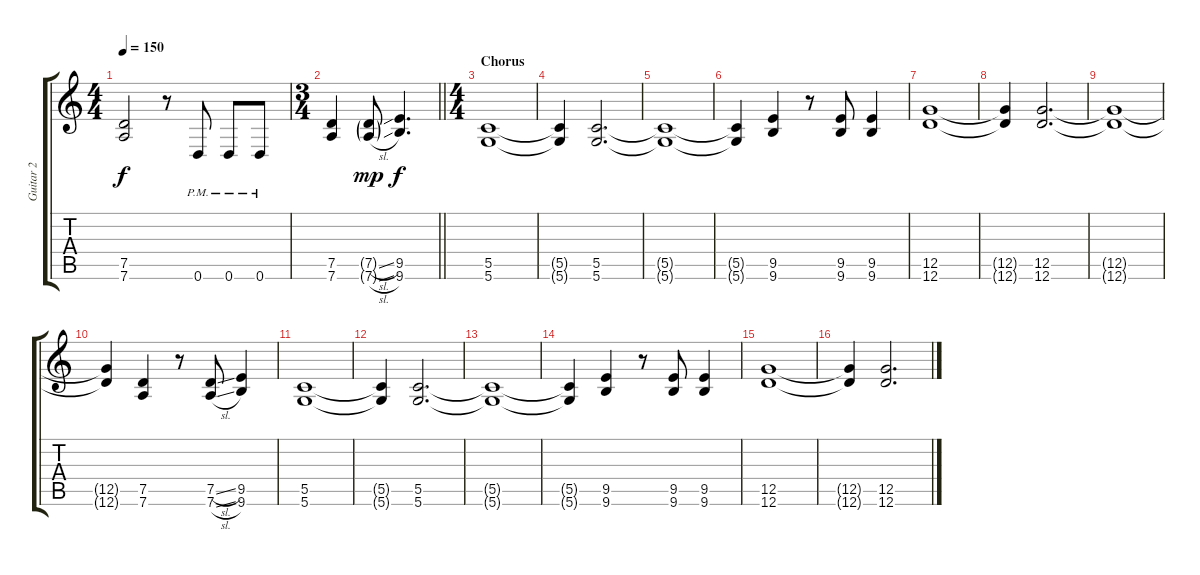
\track ("Guitar 2" "Guitar 2") {instrument distortionguitar}
\staff {score tabs}
\tuning (D4 A3 F3 C3 G2 D2) {hide}
\ts (4 4)
\tempo 150
\clef g2
\ks c
(7.5{t} 7.6{t}).2{dy f} r.8 0.6{pm}.8 0.6{pm}.8 0.6{pm}.8 |
\ts (3 4)
\barLineRight lightlight
(7.5 7.6).4 (7.5{sl g} 7.6{sl g}).8{dy mp} (9.5 9.6).4{d dy f} |
\ts (4 4)
\section ("" "Chorus")
(5.5 5.6).1 |
(5.5{t} 5.6{t}).4 (5.5 5.6).2{d} |
(5.5{t} 5.6{t}).1 |
(5.5{t} 5.6{t}).4 (9.5 9.6).4 r.8 (9.5 9.6).8 (9.5 9.6).4 |
(12.5 12.6).1 |
(12.5{t} 12.6{t}).4 (12.5 12.6).2{d} |
(12.5{t} 12.6{t}).1 |
(12.5{t} 12.6{t}).4 (7.5 7.6).4 r.8 (7.5{sl} 7.6{sl}).8 (9.5 9.6).4 |
(5.5 5.6).1 |
(5.5{t} 5.6{t}).4 (5.5 5.6).2{d} |
(5.5{t} 5.6{t}).1 |
(5.5{t} 5.6{t}).4 (9.5 9.6).4 r.8 (9.5 9.6).8 (9.5 9.6).4 |
(12.5 12.6).1 |
(12.5{t} 12.6{t}).4 (12.5 12.6).2{d}
